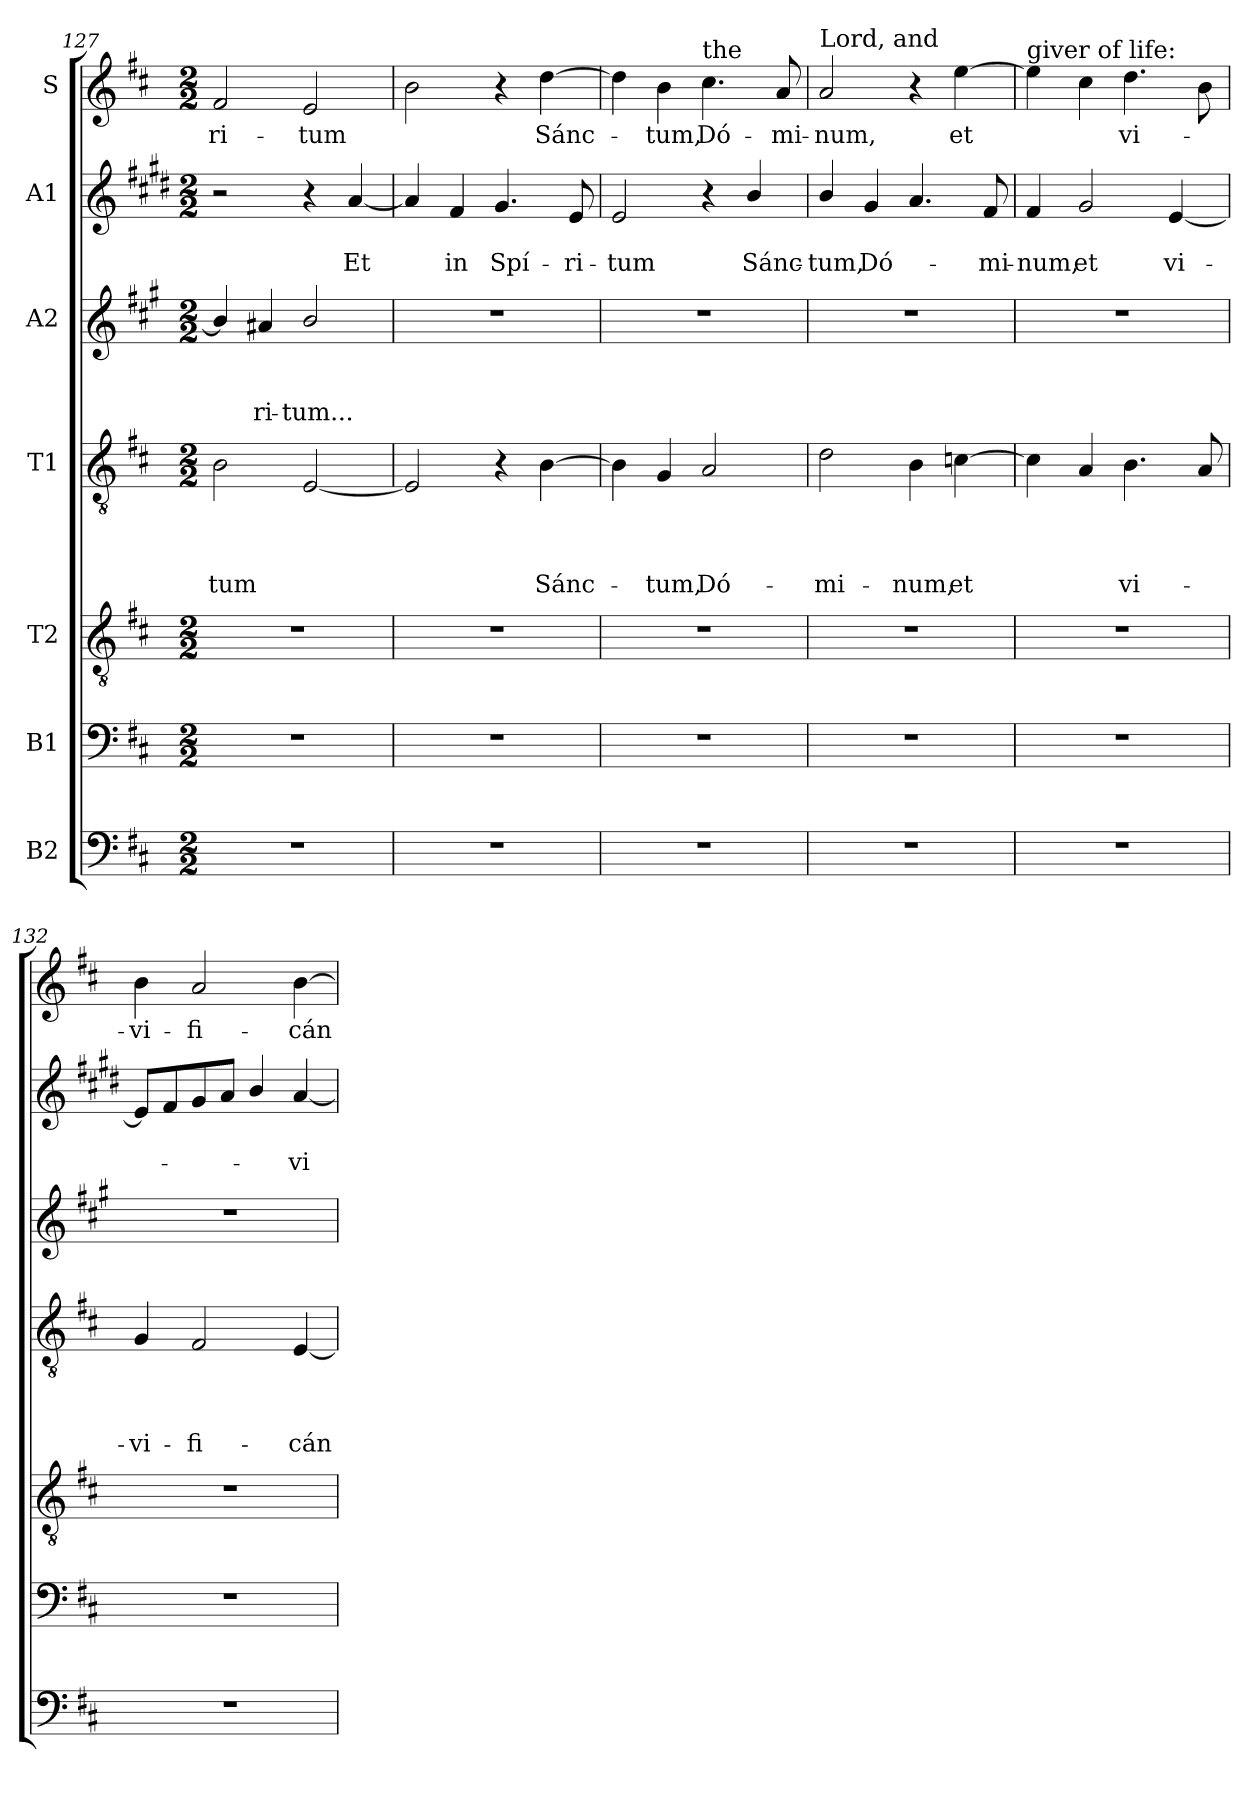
**kern	**kern	**kern	**kern	**text	**text	**text	**text	**kern	**text	**text	**text	**kern	**text	**text	**kern	**text
*part7	*part6	*part5	*part4	*part4	*part4	*part4	*part4	*part3	*part3	*part3	*part3	*part2	*part2	*part2	*part1	*part1
*staff7	*staff6	*staff5	*staff4	*staff4	*staff4	*staff4	*staff4	*staff3	*staff3	*staff3	*staff3	*staff2	*staff2	*staff2	*staff1	*staff1
*I"B2	*I"B1	*I"T2	*I"T1	*	*	*	*	*I"A2	*	*	*	*I"A1	*	*	*I"S	*
*clefF4	*clefF4	*clefGv2	*clefGv2	*	*	*	*	*clefG2	*	*	*	*clefG2	*	*	*clefG2	*
*ITrd7c12	*	*ITrd8c14	*	*	*	*	*	*ITrd4c7	*	*	*	*ITrd1c2	*	*	*	*
*k[f#c#]	*k[f#c#]	*k[f#c#]	*k[f#c#]	*	*	*	*	*k[f#c#]	*	*	*	*k[f#c#]	*	*	*k[f#c#]	*
*D:	*D:	*D:	*D:	*	*	*	*	*D:	*	*	*	*D:	*	*	*D:	*
*M2/2	*M2/2	*M2/2	*M2/2	*	*	*	*	*M2/2	*	*	*	*M2/2	*	*	*M2/2	*
=127	=127	=127	=127	=127	=127	=127	=127	=127	=127	=127	=127	=127	=127	=127	=127	=127
!	!	!	!	!	!	!	!LO:LY:b	!	!	!	!	!	!	!	!	!LO:LY:b
1r	1r	1r	2B\	.	.	.	-tum	4e/]	.	.	.	2r	.	.	2f#/	-ri-
!	!	!	!	!	!	!	!	!	!	!	!LO:LY:b	!	!	!	!	!
.	.	.	.	.	.	.	.	4d#/	.	.	-ri-	.	.	.	.	.
!	!	!	!	!	!	!	!	!	!	!	!LO:LY:b	!	!	!	!	!LO:LY:b
.	.	.	[2E/	.	.	.	.	2e/	.	.	-tum...	4r	.	.	2e/	-tum
!	!	!	!	!	!	!	!	!	!	!	!	!	!	!LO:LY:b	!	!
.	.	.	.	.	.	.	.	.	.	.	.	[4g/	.	Et	.	.
=128	=128	=128	=128	=128	=128	=128	=128	=128	=128	=128	=128	=128	=128	=128	=128	=128
1r	1r	1r	2E/]	.	.	.	.	1r	.	.	.	4g/]	.	.	2b\	.
!	!	!	!	!	!	!	!	!	!	!	!	!	!	!LO:LY:b	!	!
.	.	.	.	.	.	.	.	.	.	.	.	4e/	.	in	.	.
!	!	!	!	!	!	!	!	!	!	!	!	!	!	!LO:LY:b	!	!
.	.	.	4r	.	.	.	.	.	.	.	.	4.f#/	.	Spí-	4r	.
!	!	!	!	!	!	!	!LO:LY:b	!	!	!	!	!	!	!	!	!LO:LY:b
.	.	.	[4B\	.	.	.	Sánc-	.	.	.	.	.	.	.	[4dd\	Sánc-
!	!	!	!	!	!	!	!	!	!	!	!	!	!	!LO:LY:b	!	!
.	.	.	.	.	.	.	.	.	.	.	.	8d/	.	-ri-	.	.
=129	=129	=129	=129	=129	=129	=129	=129	=129	=129	=129	=129	=129	=129	=129	=129	=129
!	!	!	!	!	!	!	!	!	!	!	!	!	!	!LO:LY:b	!	!
1r	1r	1r	4B\]	.	.	.	.	1r	.	.	.	2d/	.	-tum	4dd\]	.
!	!	!	!	!	!	!	!LO:LY:b	!	!	!	!	!	!	!	!	!LO:LY:b
.	.	.	4G/	.	.	.	-tum,	.	.	.	.	.	.	.	4b\	-tum,
!	!	!	!	!	!	!	!	!	!	!	!	!	!	!	!LO:TX:a:t=the	!
!	!	!	!	!	!	!	!LO:LY:b	!	!	!	!	!	!	!	!	!LO:LY:b
.	.	.	2A/	.	.	.	Dó-	.	.	.	.	4r	.	.	4.cc#\	Dó-
!	!	!	!	!	!	!	!	!	!	!	!	!	!	!LO:LY:b	!	!
.	.	.	.	.	.	.	.	.	.	.	.	4a/	.	Sánc-	.	.
!	!	!	!	!	!	!	!	!	!	!	!	!	!	!	!	!LO:LY:b
.	.	.	.	.	.	.	.	.	.	.	.	.	.	.	8a/	-mi-
=130	=130	=130	=130	=130	=130	=130	=130	=130	=130	=130	=130	=130	=130	=130	=130	=130
!	!	!	!	!	!	!	!	!	!	!	!	!	!	!	!LO:TX:a:t=Lord, and	!
!	!	!	!	!	!	!	!LO:LY:b	!	!	!	!	!	!	!LO:LY:b	!	!LO:LY:b
1r	1r	1r	2d\	.	.	.	-mi-	1r	.	.	.	4a/	.	-tum,	2a/	-num,
!	!	!	!	!	!	!	!	!	!	!	!	!	!	!LO:LY:b	!	!
.	.	.	.	.	.	.	.	.	.	.	.	4f#/	.	Dó-	.	.
!	!	!	!	!	!	!	!LO:LY:b	!	!	!	!	!	!	!	!	!
.	.	.	4B\	.	.	.	-num,	.	.	.	.	4.g/	.	.	4r	.
!	!	!	!	!	!	!	!LO:LY:b	!	!	!	!	!	!	!	!	!LO:LY:b
.	.	.	[4cn\	.	.	.	et	.	.	.	.	.	.	.	[4ee\	et
!	!	!	!	!	!	!	!	!	!	!	!	!	!	!LO:LY:b	!	!
.	.	.	.	.	.	.	.	.	.	.	.	8e/	.	-mi-	.	.
!!LO:PB:g=z
=131	=131	=131	=131	=131	=131	=131	=131	=131	=131	=131	=131	=131	=131	=131	=131	=131
!	!	!	!	!	!	!	!	!	!	!	!	!	!	!	!LO:TX:a:t=giver of life&colon;	!
!	!	!	!	!	!	!	!	!	!	!	!	!	!	!LO:LY:b	!	!
1r	1r	1r	4c\]	.	.	.	.	1r	.	.	.	4e/	.	-num,	4ee\]	.
!	!	!	!	!	!	!	!	!	!	!	!	!	!	!LO:LY:b	!	!
.	.	.	4A/	.	.	.	.	.	.	.	.	2f#/	.	et	4cc#\	.
!	!	!	!	!	!	!	!LO:LY:b	!	!	!	!	!	!	!	!	!LO:LY:b
.	.	.	4.B\	.	.	.	vi-	.	.	.	.	.	.	.	4.dd\	vi-
!	!	!	!	!	!	!	!	!	!	!	!	!	!	!LO:LY:b	!	!
.	.	.	.	.	.	.	.	.	.	.	.	[4d/	.	vi-	.	.
.	.	.	8A/	.	.	.	.	.	.	.	.	.	.	.	8b\	.
=132	=132	=132	=132	=132	=132	=132	=132	=132	=132	=132	=132	=132	=132	=132	=132	=132
!	!	!	!	!	!	!	!LO:LY:b	!	!	!	!	!	!	!	!	!LO:LY:b
1r	1r	1r	4G/	.	.	.	-vi-	1r	.	.	.	8d/L]	.	.	4b\	-vi-
.	.	.	.	.	.	.	.	.	.	.	.	8e/	.	.	.	.
!	!	!	!	!	!	!	!LO:LY:b	!	!	!	!	!	!	!	!	!LO:LY:b
.	.	.	2F#/	.	.	.	-fi-	.	.	.	.	8f#/	.	.	2a/	-fi-
.	.	.	.	.	.	.	.	.	.	.	.	8g/J	.	.	.	.
.	.	.	.	.	.	.	.	.	.	.	.	4a/	.	.	.	.
!	!	!	!	!	!	!	!LO:LY:b	!	!	!	!	!	!	!LO:LY:b	!	!LO:LY:b
.	.	.	[4E/	.	.	.	-cán-	.	.	.	.	[4g/	.	-vi-	[4b\	-cán-
=	=	=	=	=	=	=	=	=	=	=	=	=	=	=	=	=
*-	*-	*-	*-	*-	*-	*-	*-	*-	*-	*-	*-	*-	*-	*-	*-	*-
